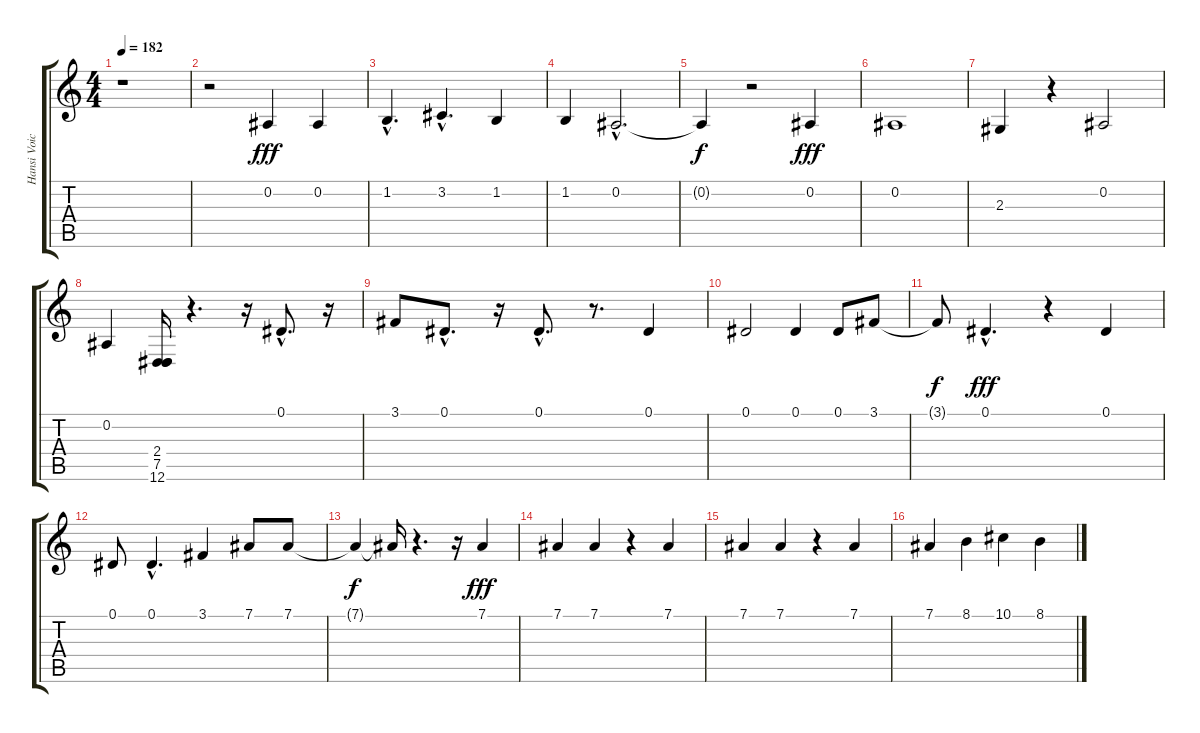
\track ("Hansi Voice" "Hansi Voic") {instrument fiddle}
\staff {score tabs}
\tuning (Eb4 Bb3 Gb3 Db3 Ab2 Eb2) {hide}
\ts (4 4)
\tempo 182
\clef g2
\ks c
r.1{dy fff} |
r.2 0.2.4 0.2.4 |
1.2{hac}.4{d} 3.2{hac}.4{d} 1.2.4 |
1.2.4 0.2{hac}.2{d} |
0.2{t}.4{dy f} r.2 0.2.4{dy fff} |
0.2.1 |
2.3.4 r.4 0.2.2 |
0.2.4 (2.4 7.5 12.6).16 r.4{d} r.16 0.1{hac}.8{d} r.16 |
3.1.8 0.1{hac}.8{d} r.16 0.1{hac}.8{d} r.8{d} 0.1.4 |
0.1.2 0.1.4 0.1.8 3.1.8 |
3.1{t}.8{dy f} 0.1{hac}.4{d dy fff} r.4 0.1.4 |
0.1.8 0.1{hac}.4{d} 3.1.4 7.1.8 7.1.8 |
7.1{t}.4{dy f} 7.1{t}.16 r.4{d} r.16 7.1.4{dy fff} |
7.1.4 7.1.4 r.4 7.1.4 |
7.1.4 7.1.4 r.4 7.1.4 |
7.1.4 8.1.4 10.1.4 8.1.4
